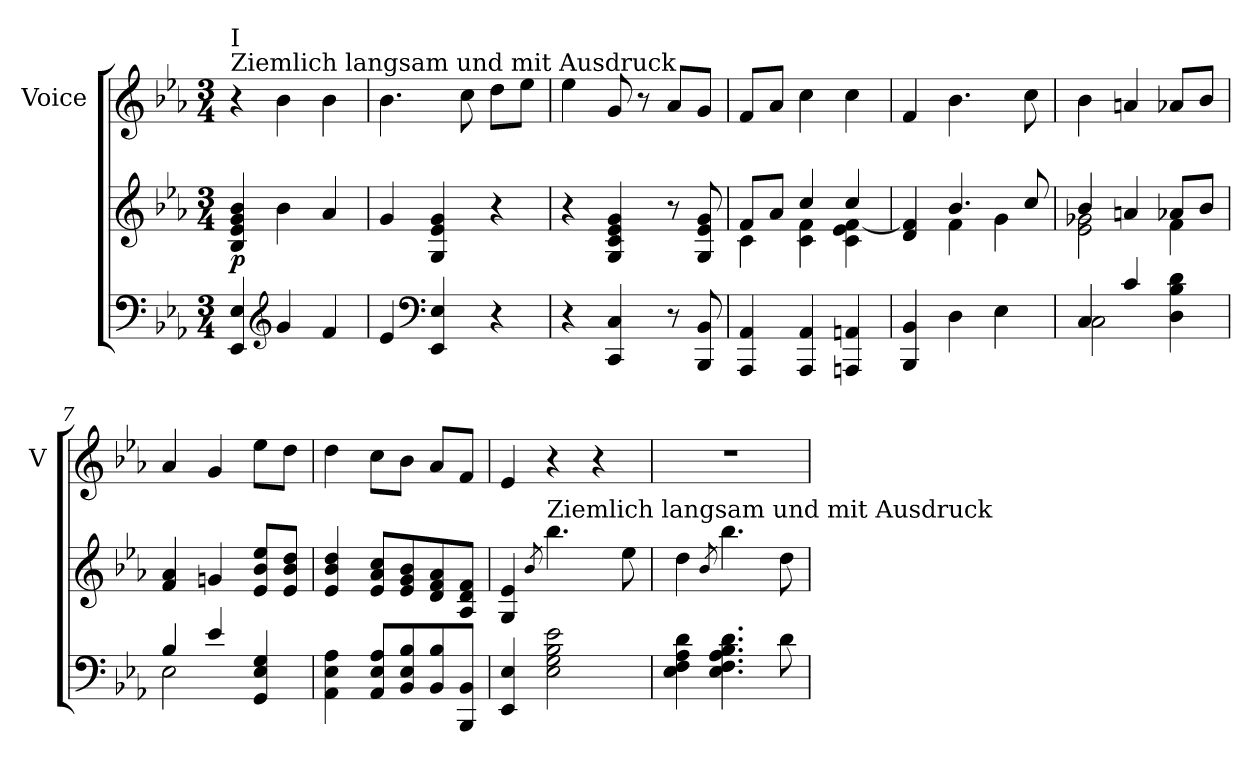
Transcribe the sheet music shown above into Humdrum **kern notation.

**kern	**kern	**dynam	**kern
*part2	*part2	*part2	*part1
*staff3	*staff2	*staff2/3	*staff1
*	*	*	*I"Voice
*	*	*	*I'V
*clefF4	*clefG2	*	*clefG2
*k[b-e-a-]	*k[b-e-a-]	*	*k[b-e-a-]
*E-:	*E-:	*	*E-:
*M3/4	*M3/4	*	*M3/4
=1	=1	=1	=1
!	!	!	!LO:TX:a:t=Ziemlich langsam und mit Ausdruck
!	!	!	!LO:TX:a:t=I
!	!	!LO:DY:b	!
4EE- 4E-	4B- 4e- 4g 4b-	p	4r
*clefG2	*	*	*
4g	4b-	.	4b-
4f	4a-	.	4b-
=2	=2	=2	=2
4e-	4g	.	4.b-
*clefF4	*	*	*
4EE- 4E-	4G 4e- 4g	.	.
.	.	.	8cc
4r	4r	.	8ddL
.	.	.	8ee-J
=3	=3	=3	=3
4r	4r	.	4ee-
4CC 4C	4G 4c 4e- 4g	.	8g
.	.	.	8r
8r	8r	.	8a-L
8BBB- 8BB-	8G 8e- 8g	.	8gJ
=4	=4	=4	=4
*	*^	*	*
4AAA- 4AA-	8fL	4c	.	8fL
.	8a-J	.	.	8a-J
4AAA- 4AA-	4cc	4c 4f	.	4cc
4AAAn 4AAn	4cc	4c 4e- [4f	.	4cc
!!LO:LB:g=z
=5	=5	=5	=5	=5
4BBB- 4BB-	4ryy	4d 4f]	.	4f
4D	4.b-	4f	.	4.b-
4E-	.	4g	.	.
.	8cc	.	.	8cc
=6	=6	=6	=6	=6
*^	*	*	*	*
4C	2C	4b-	2e- 2g-X	.	4b-
4c	.	4an	.	.	4an
4ryy	4D 4B- 4d	8a-XL	4f	.	8a-XL
.	.	8b-J	.	.	8b-J
*	*	*v	*v	*	*
=7	=7	=7	=7	=7
4B-	2E-	4f 4a-	.	4a-
4e-	.	4gn	.	4g
4ryy	4GG 4E- 4G	8e- 8b- 8ee-L	.	8ee-L
.	.	8e- 8b- 8ddJ	.	8ddJ
*v	*v	*	*	*
=8	=8	=8	=8
4AA- 4E- 4A-	4e- 4b- 4dd	.	4dd
8AA- 8E- 8A-L	8e- 8a- 8ccL	.	8ccL
8BB- 8E- 8B-	8e- 8g 8b-	.	8b-J
8BB- 8B-	8d 8f 8a-	.	8a-L
8BBB- 8BB-J	8A- 8d 8fJ	.	8fJ
=9	=9	=9	=9
4EE- 4E-	4G 4e-	.	4e-
.	8qb-	.	.
!	!LO:TX:a:t=Ziemlich langsam und mit Ausdruck	!	!
2E- 2G 2B- 2e-	4.bb-	.	4r
.	.	.	4r
.	8ee-	.	.
=10	=10	=10	=10
4E- 4F 4A- 4d	4dd	.	2.r
.	8qb-	.	.
4.E- 4.F 4.A- 4.B- 4.d	4.bb-	.	.
8d	8dd	.	.
=	=	=	=
*-	*-	*-	*-
